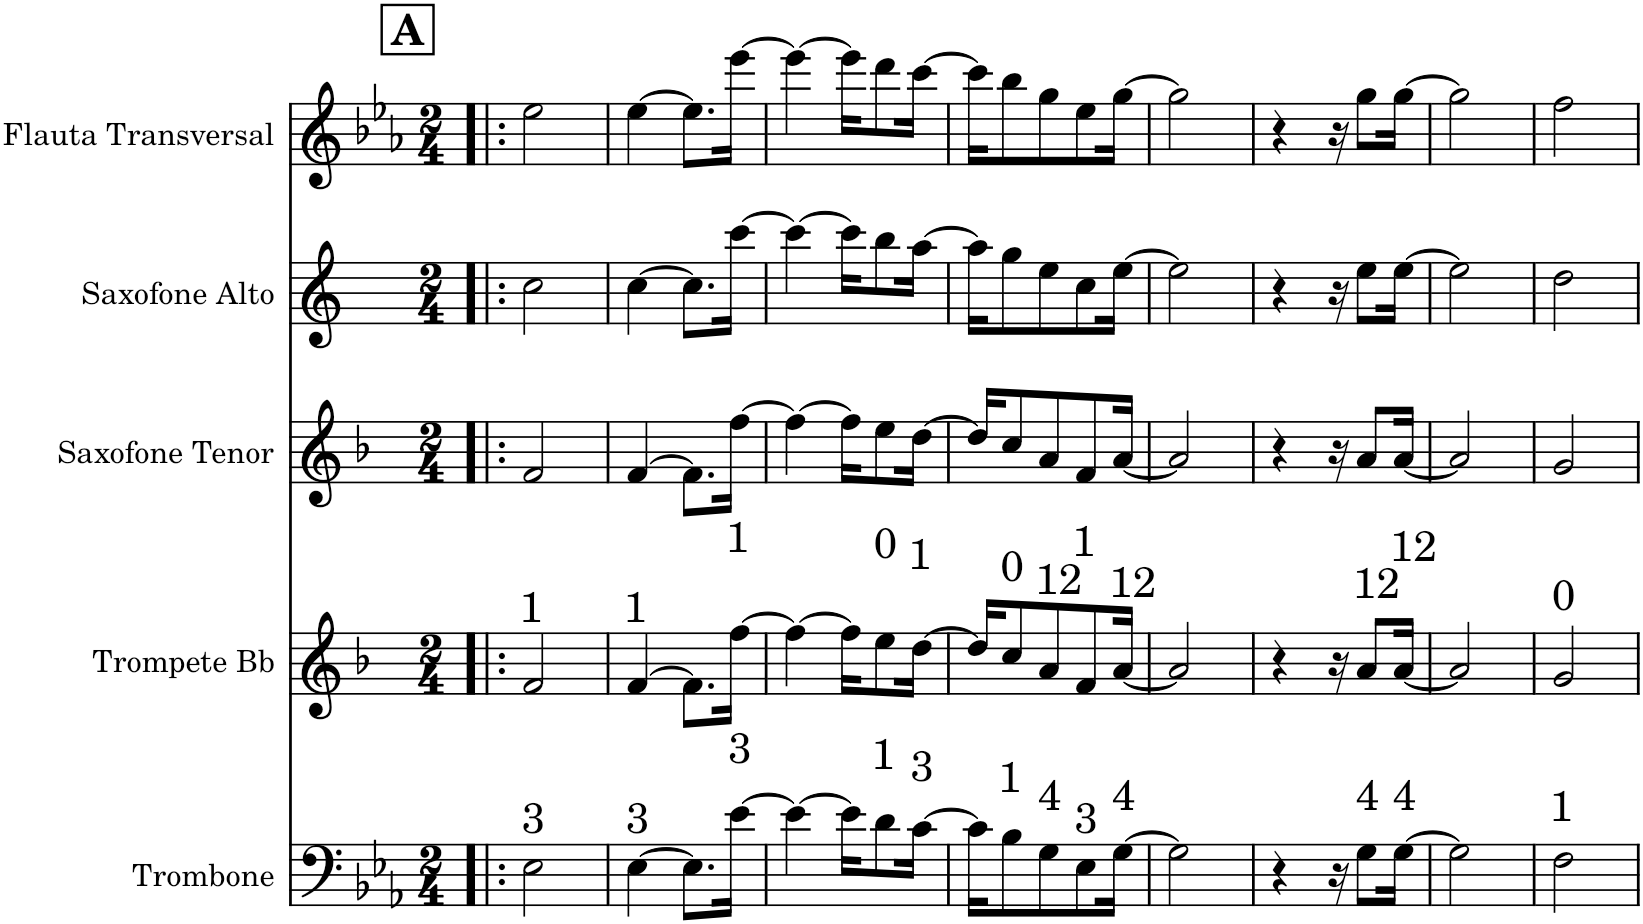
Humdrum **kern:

**kern	**kern	**kern	**kern	**kern
*part5	*part4	*part3	*part2	*part1
*staff5	*staff4	*staff3	*staff2	*staff1
*I"Trombone	*I"Trompete Bb	*I"Saxofone Tenor	*I"Saxofone Alto	*I"Flauta Transversal
*I'Tbn.	*I'Tpt. Bb	*I'Sax. Tn.	*	*I'Fl.
*clefF4	*clefG2	*clefG2	*clefG2	*clefG2
*	*Trd1c2	*Trd8c14	*Trd5c9	*
*k[b-e-a-]	*k[b-]	*k[b-]	*k[]	*k[b-e-a-]
*M2/4	*M2/4	*M2/4	*M2/4	*M2/4
!!LO:REH:place=s1:a:B:cj:t=A
=1!|:	=1!|:	=1!|:	=1!|:	=1!|:
!	!LO:TX:a:t=1	!	!	!
!LO:TX:a:t=3	!	!	!	!
2E-\	2f/	2f/	2cc\	2ee-\
=2	=2	=2	=2	=2
!	!LO:TX:a:t=1	!	!	!
!LO:TX:a:t=3	!	!	!	!
[4E-\	[4f/	[4f/	[4cc\	[4ee-\
8.E-\L]	8.f\L]	8.f\L]	8.cc\L]	8.ee-\L]
!	!LO:TX:a:t=1	!	!	!
!LO:TX:a:t=3	!	!	!	!
[16e-\Jk	[16ff\Jk	[16ff\Jk	[16ccc\Jk	[16eee-\Jk
=3	=3	=3	=3	=3
4e-\_	4ff\_	4ff\_	4ccc\_	4eee-\_
16e-\KL]	16ff\KL]	16ff\KL]	16ccc\KL]	16eee-\KL]
!	!LO:TX:a:t=0	!	!	!
!LO:TX:a:t=1	!	!	!	!
8d\	8ee\	8ee\	8bb\	8ddd\
!	!LO:TX:a:t=1	!	!	!
!LO:TX:a:t=3	!	!	!	!
[16c\Jk	[16dd\Jk	[16dd\Jk	[16aa\Jk	[16ccc\Jk
=4	=4	=4	=4	=4
16c\KL]	16dd/KL]	16dd/KL]	16aa\KL]	16ccc\KL]
!	!LO:TX:a:t=0	!	!	!
!LO:TX:a:t=1	!	!	!	!
8B-\	8cc/	8cc/	8gg\	8bb-\
!	!LO:TX:a:t=12	!	!	!
!LO:TX:a:t=4	!	!	!	!
8G\	8a/	8a/	8ee\	8gg\
!	!LO:TX:a:t=1	!	!	!
!LO:TX:a:t=3	!	!	!	!
8E-\	8f/	8f/	8cc\	8ee-\
!	!LO:TX:a:t=12	!	!	!
!LO:TX:a:t=4	!	!	!	!
[16G\Jk	[16a/Jk	[16a/Jk	[16ee\Jk	[16gg\Jk
=5	=5	=5	=5	=5
2G\]	2a/]	2a/]	2ee\]	2gg\]
=6	=6	=6	=6	=6
4r	4r	4r	4r	4r
16r	16r	16r	16r	16r
!	!LO:TX:a:t=12	!	!	!
!LO:TX:a:t=4	!	!	!	!
8G\L	8a/L	8a/L	8ee\L	8gg\L
!	!LO:TX:a:t=12	!	!	!
!LO:TX:a:t=4	!	!	!	!
[16G\Jk	[16a/Jk	[16a/Jk	[16ee\Jk	[16gg\Jk
=7	=7	=7	=7	=7
2G\]	2a/]	2a/]	2ee\]	2gg\]
=8	=8	=8	=8	=8
!	!LO:TX:a:t=0	!	!	!
!LO:TX:a:t=1	!	!	!	!
2F\	2g/	2g/	2dd\	2ff\
=	=	=	=	=
*-	*-	*-	*-	*-
